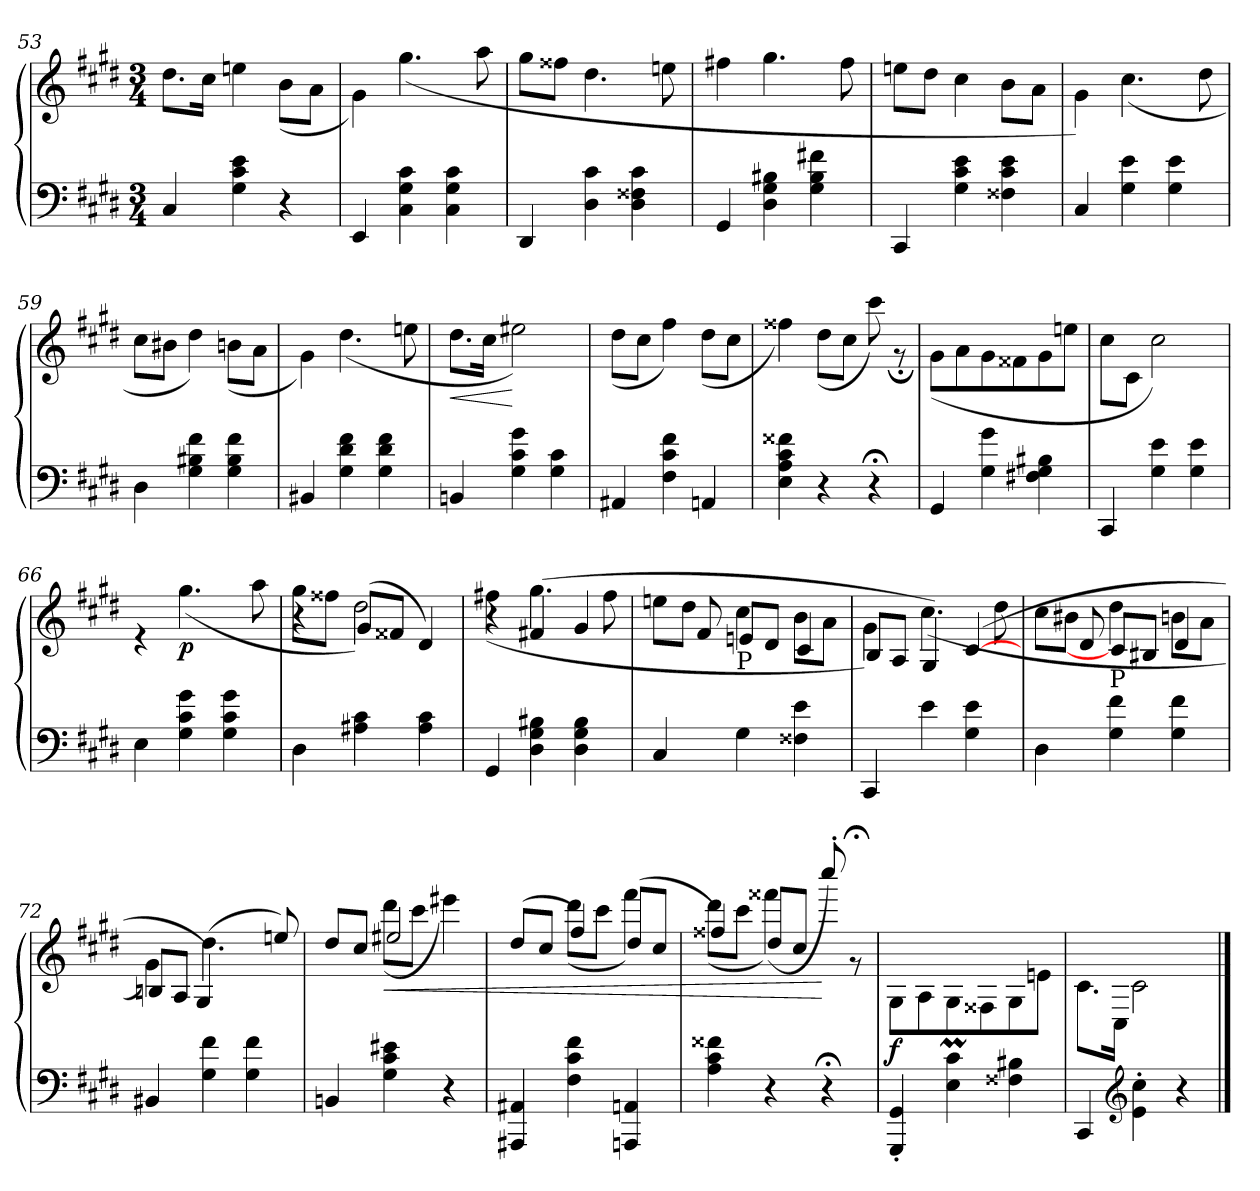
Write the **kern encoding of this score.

**kern	**kern	**dynam
*part1	*part1	*part1
*staff2	*staff1	*staff1/2
*clefF4	*clefG2	*
*k[f#c#g#d#]	*k[f#c#g#d#]	*
*M3/4	*M3/4	*
=53	=53	=53
*	*^	*
4C#/	2.ryy	8.dd#\L	.
.	.	16cc#\Jk	.
4G#\ 4c#\ 4e\	.	4een\	.
4r	.	(<8b\L	.
.	.	8a\J	.
=54	=54	=54	=54
4EE/	2.ryy	4g#\)	.
4C#\ 4G#\ 4c#\	.	(>4.gg#\	.
4C#\ 4G#\ 4c#\	.	.	.
.	.	8aa\	.
=55	=55	=55	=55
4DD#/	2.ryy	8gg#\L	.
.	.	8ff##X\J	.
4D#\ 4c#\	.	4.dd#\	.
4D#\ 4F##X\ 4c#\	.	.	.
.	.	8een\	.
=56	=56	=56	=56
4GG#/	2.ryy	4ff#X\	.
4D#\ 4G#\ 4B#X\	.	4.gg#\	.
4G#\ 4B#\ 4f#X\	.	.	.
.	.	8ff#\	.
=57	=57	=57	=57
4CC#/	2.ryy	8een\L	.
.	.	8dd#\J	.
4G#\ 4c#\ 4e\	.	4cc#\	.
4F##X\ 4c#\ 4e\	.	8b\L	.
.	.	8a\J	.
!!LO:LB:g=z	!!
=58	=58	=58	=58
4C#/	2.ryy	4g#\)	.
4G#\ 4e\	.	(<4.cc#\	.
4G#\ 4e\	.	.	.
.	.	8dd#\	.
=59	=59	=59	=59
4D#\	2.ryy	8cc#\L	.
.	.	8b#X\J	.
4G#\ 4B#X\ 4f#\	.	4dd#\)	.
4G#\ 4B#\ 4f#\	.	(<8bn\L	.
.	.	8a\J	.
=60	=60	=60	=60
4BB#X/	2.ryy	4g#\)	.
4G#\ 4d#\ 4f#\	.	(<4.dd#\	.
4G#\ 4d#\ 4f#\	.	.	.
.	.	8een\	.
=61	=61	=61	=61
!	!	!	!LO:HP:b
4BBn/	2.ryy	8.dd#\L	<
.	.	16cc#\Jk	.
4G#\ 4c#\ 4g#\	.	2ee#X\)	[
4G#\ 4c#\	.	.	.
=62	=62	=62	=62
4AA#X/	2.ryy	(<8dd#\L	.
.	.	8cc#\J	.
4F#\ 4c#\ 4f#\	.	4ff#\)	.
4AAn/	.	(<8dd#\L	.
.	.	8cc#\J	.
=63	=63	=63	=63
4E\ 4A\ 4c#\ 4f##X\	2.ryy	4ff##X\)	.
4r	.	(<8dd#\L	.
.	.	8cc#\J	.
4r;	.	8ccc#\)	.
.	.	8r;	.
=64	=64	=64	=64
4GG#/	2.ryy	(<8g#\L	.
.	.	8a\	.
4G#\ 4g#\	.	8g#\	.
.	.	8f##X\	.
4F#X\ 4G#\ 4B#X\	.	8g#\	.
.	.	8een\J	.
!!LO:PB:g=z	!!
=65	=65	=65	=65
4CC#/	2.ryy	8cc#\L	.
.	.	8c#\J	.
4G#\ 4e\	.	2cc#\)	.
4G#\ 4e\	.	.	.
=66	=66	=66	=66
4E\	2.ryy	4r	.
!	!	!	!LO:DY:b
4G#\ 4c#\ 4g#\	.	(>4.gg#\	p
4G#\ 4c#\ 4g#\	.	.	.
.	.	8aa\	.
=67	=67	=67	=67
*	*	*^	*
4D#\	2.ryy	8gg#\L	4r	.
.	.	8ff##X\J	.	.
4A#X\ 4c#\	.	2dd#\)	(<8g#/L	.
.	.	.	8f##X/J	.
4A#\ 4c#\	.	.	4d#/)	.
=68	=68	=68	=68	=68
4GG#/	2.ryy	(<4ff#X\	4r	.
4D#\ 4G#\ 4B#X\	.	4.gg#\	(<4f#X/	.
4D#\ 4G#\ 4B#\	.	.	4g#/	.
.	.	8ff#\	.	.
=69	=69	=69	=69	=69
4C#/	2.ryy	8een\L	8ryy	.
.	.	8dd#\J	8f#/	.
!	!	!LO:TX:b:t=P	!	!
4G#\	.	4cc#\	8en/L	.
.	.	.	8d#/J	.
4F##X\ 4e\	.	8b\L	4c#/	.
.	.	8a\J	.	.
=70	=70	=70	=70	=70
4CC#/	2.ryy	4g#\)	8B/L	.
.	.	.	8A/J	.
4e\	.	(<4.cc#\	4G#/)	.
4G#\ 4e\	.	.	(>[4c#/	.
.	.	8dd#\	.	.
!!LO:LB:g=z	!!	!!
=71	=71	=71	=71	=71
4D#\	2.ryy	8cc#\L	8ryy	.
.	.	8b#X\J	8d#/	.
!	!	!LO:TX:b:t=P	!	!
4G#\ 4f#\	.	4dd#\	8c#/L]	.
.	.	.	8B#X/J	.
4G#\ 4f#\	.	8bn\L	4d#/	.
.	.	8a\J	.	.
=72	=72	=72	=72	=72
4BB#X/	2.ryy	4g#\)	8Bn/L	.
.	.	.	8A/J	.
4G#\ 4f#\	.	(>4.dd#\	4G#/)	.
4G#\ 4f#\	.	.	4ryy	.
.	.	8een/)	.	.
=73	=73	=73	=73	=73
4BBn/	2.ryy	4ryy	8dd#/L	.
.	.	.	8cc#/J	.
!	!	!	!	!LO:HP:b
4G#\ 4c#\ 4e#X\	.	(<8ddd#\L	2ee#X/	<
.	.	8ccc#\J	.	.
4r	.	4eee#X\)	.	.
=74	=74	=74	=74	=74
4AAA#X/ 4AA#X/	2.ryy	4ryy	(>8dd#/L	.
.	.	.	8cc#/J	.
4F#\ 4c#\ 4f#\	.	(<8ddd#\L	4ff#/)	.
.	.	8ccc#\J	.	.
4AAAn/ 4AAn/	.	4fff#\)	(>8dd#/L	.
.	.	.	8cc#/J	.
=75	=75	=75	=75	=75
4A\ 4c#\ 4f##X\	2.ryy	(<8ddd#\L	4ff##X/)	.
.	.	8ccc#\J	.	.
4r	.	(<4fff##X\)	8dd#/L	.
.	.	.	8cc#/J	.
4r;	.	4ryy	8cccc#'/)	[
.	.	.	8r;	.
!!LO:LB:g=z
=76	=76	=76	=76	=76
!	!	!	!	!LO:DY:b
*	*	*v	*v	*
4GGG#/' 4GG#/'	2.ryy	8G#\L	f
.	.	8A\	.
4E\ 4c#\	.	8G#m\	.
.	.	8F##X\	.
4F##X\ 4B#X\	.	8G#\	.
.	.	8en\J	.
=77	=77	=77	=77
4CC#/	2.ryy	8.c#\L	.
.	.	16C#\Jk	.
*clefG2	*	*	*
4e\' 4cc#\'	.	2c#\	.
4r	.	.	.
*	*v	*v	*
==	==	==
*-	*-	*-
